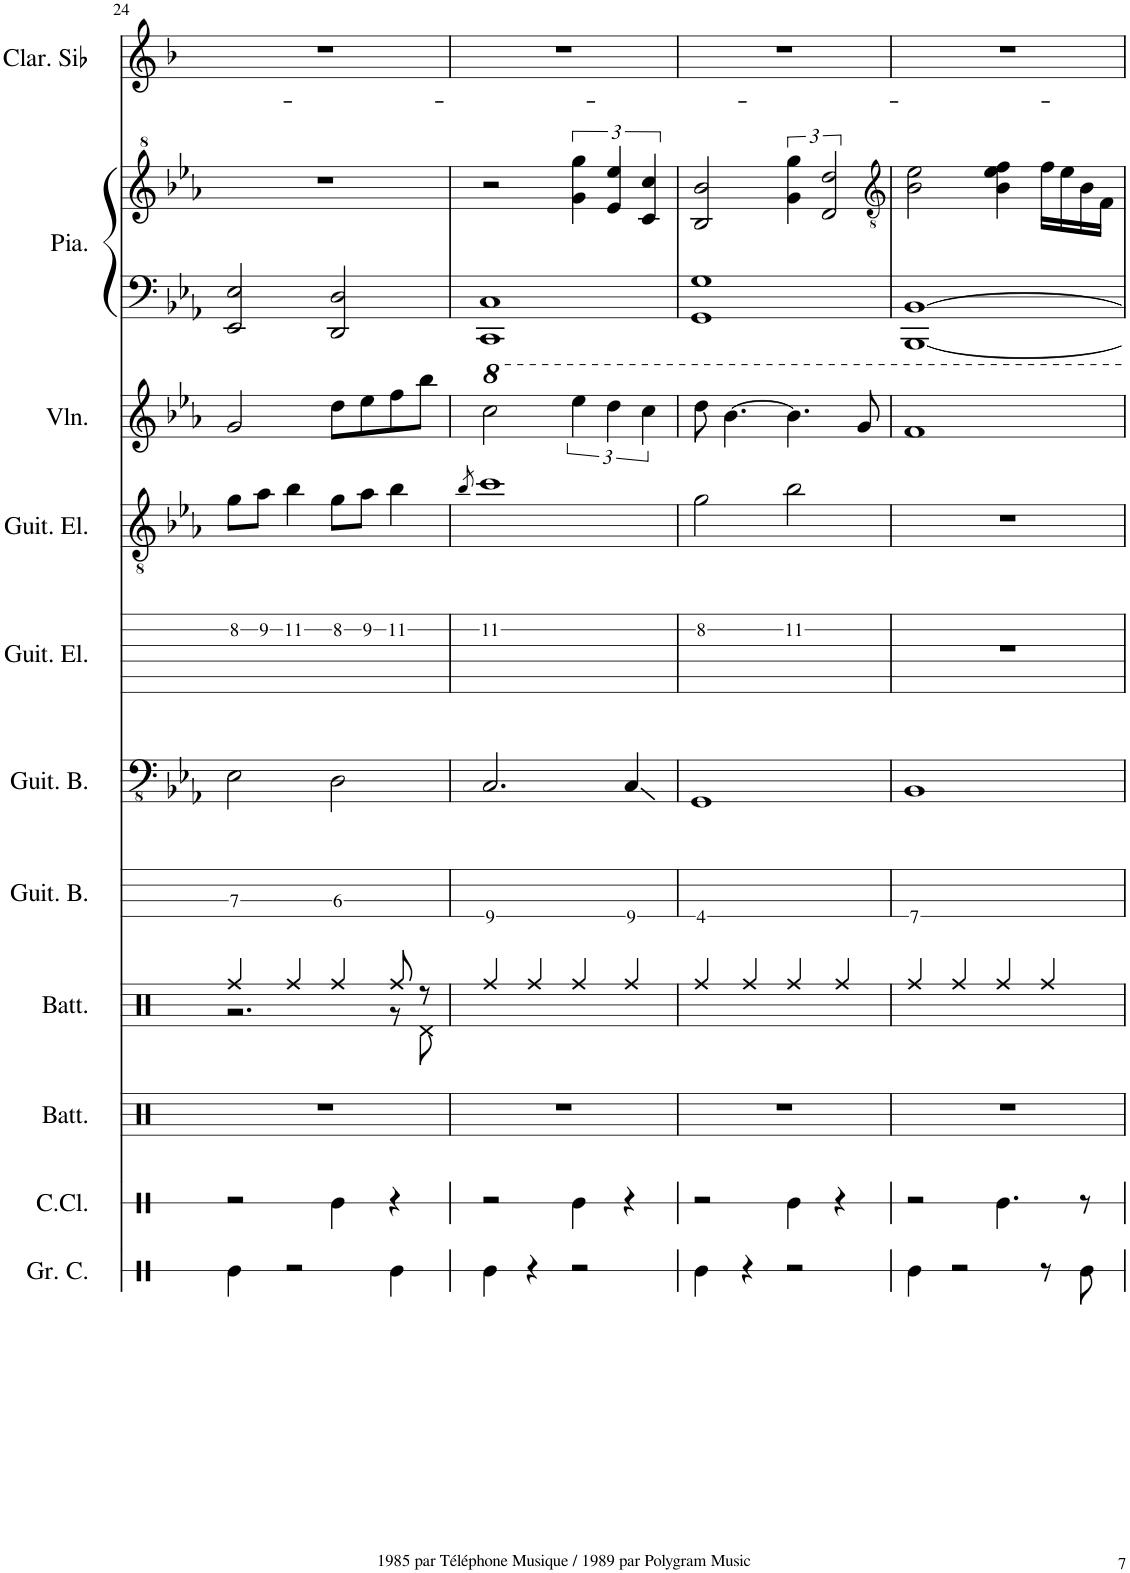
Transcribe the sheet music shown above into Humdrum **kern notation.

**kern	**kern	**kern	**kern	**kern	**kern	**kern	**kern	**kern	**kern	**kern	**kern
*part11	*part10	*part9	*part8	*part7	*part6	*part5	*part4	*part3	*part2	*part2	*part1
*staff12	*staff11	*staff10	*staff9	*staff8	*staff7	*staff6	*staff5	*staff4	*staff3	*staff2	*staff1
*I"Grosse caisse	*I"Caisse claire	*I"Batterie	*I"Batterie	*I"Guitare basse	*I"Guitare basse	*I"Guitare électrique	*I"Guitare électrique	*I"Violon	*I"Piano	*	*I"Clarinette en Sib
*I'Gr. C.	*I'C.Cl.	*I'Batt.	*I'Batt.	*I'Guit. B.	*I'Guit. B.	*I'Guit. El.	*I'Guit. El.	*I'Vln.	*I'Pia.	*	*I'Clar. Sib
!!LO:PB:g=z
*clefX	*clefX	*clefX	*clefX	*	*clefFv4	*	*clefGv2	*clefG2	*clefF4	*clefG^2	*clefG2
*	*	*	*	*	*	*	*	*	*	*	*Trd1c2
*k[]	*k[]	*k[]	*k[]	*k[b-e-a-]	*k[b-e-a-]	*k[b-e-a-]	*k[b-e-a-]	*k[b-e-a-]	*k[b-e-a-]	*k[b-e-a-]	*k[b-]
*M4/4	*M4/4	*M4/4	*M4/4	*M4/4	*M4/4	*M4/4	*M4/4	*M4/4	*M4/4	*M4/4	*M4/4
*met(c)	*met(c)	*met(c)	*met(c)	*met(c)	*met(c)	*met(c)	*met(c)	*met(c)	*met(c)	*met(c)	*met(c)
=24	=24	=24	=24	=24	=24	=24	=24	=24	=24	=24	=24
*	*	*	*^	*	*	*	*	*	*	*	*
4Re\	2r	1r	4Rff/	2.r	2EE	2EE-\	8gL	8g\L	2g/	2EE-/ 2E-/	1r	1r
.	.	.	.	.	.	.	8a-J	8a-\J	.	.	.	.
2r	.	.	4Rff/	.	.	.	4b-	4b-\	.	.	.	.
.	4Re\	.	4Rff/	.	2EE-	2DD\	8gL	8g\L	8dd\L	2DD/ 2D/	.	.
.	.	.	.	.	.	.	8a-J	8a-\J	8ee-\	.	.	.
4Re\	4r	.	8Rff/	8r	.	.	4b-	4b-\	8ff\	.	.	.
.	.	.	8r	8Rd\	.	.	.	.	8bb-\J	.	.	.
*	*	*	*v	*v	*	*	*	*	*	*	*	*
=25	=25	=25	=25	=25	=25	=25	=25	=25	=25	=25	=25
.	.	.	.	.	.	.	8qb-/	.	.	.	.
4Re\	2r	1r	4Rff/	2.DD-	2.CC/	1b-	1cc	2ccc\	1CC 1C	2r	1r
4r	.	.	4Rff/	.	.	.	.	.	.	.	.
2r	4Re\	.	4Rff/	.	.	.	.	6eee-\	.	6gg\ 6ggg\	.
.	.	.	.	.	.	.	.	6ddd\	.	6ee-/ 6eee-/	.
.	4r	.	4Rff/	4DD-	4CC/	.	.	.	.	.	.
.	.	.	.	.	.	.	.	6ccc\	.	6cc/ 6ccc/	.
=26	=26	=26	=26	=26	=26	=26	=26	=26	=26	=26	=26
4Re\	2r	1r	4Rff/	1AAA-	1GGG	2g	2g\	8ddd\	1GG 1G	2b-/ 2bb-/	1r
.	.	.	.	.	.	.	.	[4.bb-\	.	.	.
4r	.	.	4Rff/	.	.	.	.	.	.	.	.
2r	4Re\	.	4Rff/	.	.	2b-	2b-\	4.bb-\]	.	6gg\ 6ggg\	.
.	.	.	.	.	.	.	.	.	.	3dd/ 3ddd/	.
.	4r	.	4Rff/	.	.	.	.	.	.	.	.
.	.	.	.	.	.	.	.	8gg/	.	.	.
=27	=27	=27	=27	=27	=27	=27	=27	=27	=27	=27	=27
*	*	*	*	*	*	*	*	*	*	*clefGv2	*
4Re\	2r	1r	4Rff/	1BBB	1BBB-	1r	1r	1ff	[1BBB- [1BB-	2B-\ 2e-\	1r
2r	.	.	4Rff/	.	.	.	.	.	.	.	.
.	4.Re\	.	4Rff/	.	.	.	.	.	.	4B-\ 4e-\ 4f\	.
8r	.	.	4Rff/	.	.	.	.	.	.	16f\LL	.
.	.	.	.	.	.	.	.	.	.	16e-\	.
8Re\	8r	.	.	.	.	.	.	.	.	16B-\	.
.	.	.	.	.	.	.	.	.	.	16F\JJ	.
=	=	=	=	=	=	=	=	=	=	=	=
*-	*-	*-	*-	*-	*-	*-	*-	*-	*-	*-	*-
